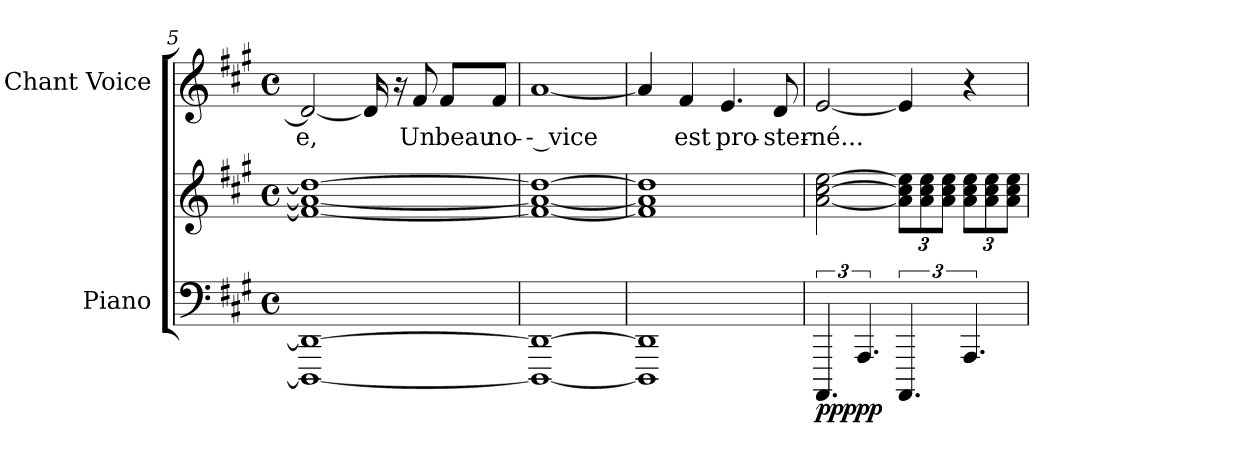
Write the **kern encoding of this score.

**kern	**kern	**dynam	**kern	**text
*part2	*part2	*part2	*part1	*part1
*staff3	*staff2	*staff2/3	*staff1	*staff1
*I"Piano	*	*	*I"Chant Voice	*
*I'Pno	*	*	*	*
*clefF4	*clefG2	*	*clefG2	*
*k[f#c#g#]	*k[f#c#g#]	*	*k[f#c#g#]	*
*M4/4	*M4/4	*	*M4/4	*
*met(c)	*met(c)	*	*met(c)	*
=5	=5	=5	=5	=5
!	!	!	!	!LO:LY:b
1DDD_ 1DD_	1f#_ 1a_ 1dd_	.	2d/_	-e,
.	.	.	16d/]	.
.	.	.	16r	.
!	!	!	!	!LO:LY:b
.	.	.	8f#/	Un
!	!	!	!	!LO:LY:b
.	.	.	8f#/L	beau
!	!	!	!	!LO:LY:b
.	.	.	8f#/J	no-
!!LO:LB:g=z
=6	=6	=6	=6	=6
!	!	!	!	!LO:LY:b
1DDD_ 1DD_	1f#_ 1a_ 1dd_	.	[1a	-- vice
=7	=7	=7	=7	=7
1DDD] 1DD]	1f#] 1a] 1dd]	.	4a/]	.
!	!	!	!	!LO:LY:b
.	.	.	4f#/	est
!	!	!	!	!LO:LY:b
.	.	.	4.e/	pro-
!	!	!	!	!LO:LY:b
.	.	.	8d/	-ster-
=8	=8	=8	=8	=8
!	!	!LO:DY:b=2	!	!LO:LY:b
!	!	!LO:DY:n=1:b	!	!
6.AAAA/	[2a\ [2cc#\ [2ee\	ppp pp	[2e/	-né...
6.AAA/	.	.	.	.
6.AAAA/	12a\] 12cc#\] 12ee\]L	.	4e/]	.
.	12a\ 12cc#\ 12ee\	.	.	.
.	12a\ 12cc#\ 12ee\J	.	.	.
6.AAA/	12a\ 12cc#\ 12ee\L	.	4r	.
.	12a\ 12cc#\ 12ee\	.	.	.
.	12a\ 12cc#\ 12ee\J	.	.	.
=	=	=	=	=
*-	*-	*-	*-	*-
